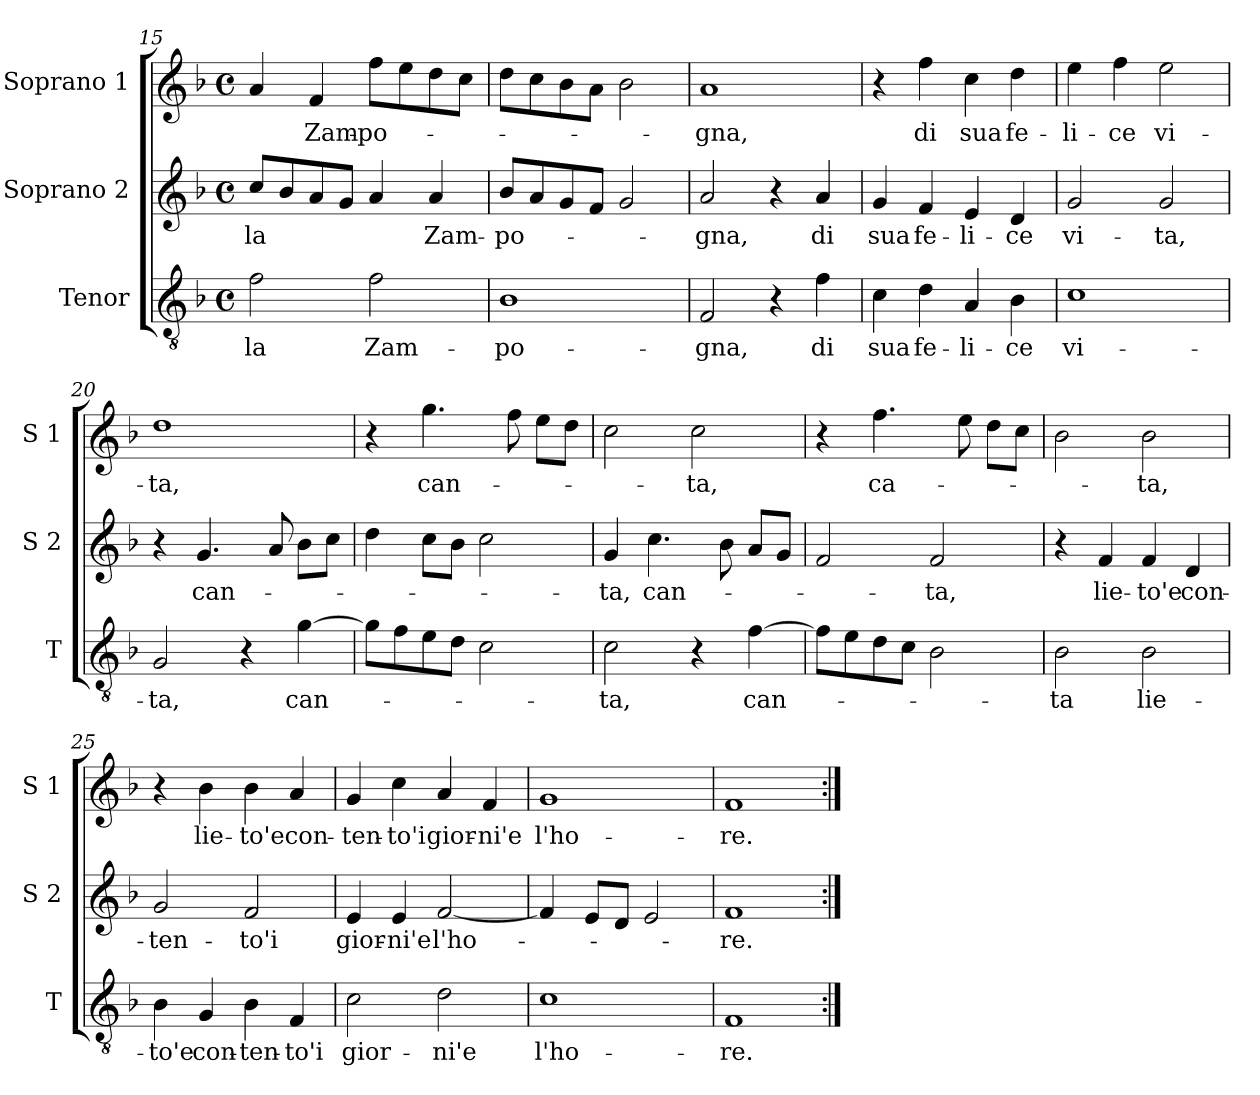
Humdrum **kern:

**kern	**text	**kern	**text	**kern	**text
*part3	*part3	*part2	*part2	*part1	*part1
*staff3	*staff3	*staff2	*staff2	*staff1	*staff1
*I"Tenor	*	*I"Soprano 2	*	*I"Soprano 1	*
*I'T	*	*I'S 2	*	*I'S 1	*
*clefGv2	*	*clefG2	*	*clefG2	*
*k[b-]	*	*k[b-]	*	*k[b-]	*
*F:	*	*F:	*	*F:	*
*M4/4	*	*M4/4	*	*M4/4	*
*met(c)	*	*met(c)	*	*met(c)	*
=15	=15	=15	=15	=15	=15
!	!LO:LY:b	!	!LO:LY:b	!	!
2f\	-la	8cc/L	-la	4a/	.
.	.	8b-/	.	.	.
!	!	!	!	!	!LO:LY:b
.	.	8a/	.	4f/	Zam-
.	.	8g/J	.	.	.
!	!LO:LY:b	!	!	!	!LO:LY:b
2f\	Zam-	4a/	.	8ff\L	-po-
.	.	.	.	8ee\	.
!	!	!	!LO:LY:b	!	!
.	.	4a/	Zam-	8dd\	.
.	.	.	.	8cc\J	.
=16	=16	=16	=16	=16	=16
!	!LO:LY:b	!	!LO:LY:b	!	!
1B-	-po-	8b-/L	-po-	8dd\L	.
.	.	8a/	.	8cc\	.
.	.	8g/	.	8b-\	.
.	.	8f/J	.	8a\J	.
.	.	2g/	.	2b-\	.
!!LO:LB:g=z
=17	=17	=17	=17	=17	=17
!	!LO:LY:b	!	!LO:LY:b	!	!LO:LY:b
2F/	-gna,	2a/	-gna,	1a	-gna,
4r	.	4r	.	.	.
!	!LO:LY:b	!	!LO:LY:b	!	!
4f\	di	4a/	di	.	.
=18	=18	=18	=18	=18	=18
!	!LO:LY:b	!	!LO:LY:b	!	!
4c\	sua	4g/	sua	4r	.
!	!LO:LY:b	!	!LO:LY:b	!	!LO:LY:b
4d\	fe-	4f/	fe-	4ff\	di
!	!LO:LY:b	!	!LO:LY:b	!	!LO:LY:b
4A/	-li-	4e/	-li-	4cc\	sua
!	!LO:LY:b	!	!LO:LY:b	!	!LO:LY:b
4B-\	-ce	4d/	-ce	4dd\	fe-
=19	=19	=19	=19	=19	=19
!	!LO:LY:b	!	!LO:LY:b	!	!LO:LY:b
1c	vi-	2g/	vi-	4ee\	-li-
!	!	!	!	!	!LO:LY:b
.	.	.	.	4ff\	-ce
!	!	!	!LO:LY:b	!	!LO:LY:b
.	.	2g/	-ta,	2ee\	vi-
=20	=20	=20	=20	=20	=20
!	!LO:LY:b	!	!	!	!LO:LY:b
2G/	-ta,	4r	.	1dd	-ta,
!	!	!	!LO:LY:b	!	!
.	.	4.g/	can-	.	.
4r	.	.	.	.	.
.	.	8a/	.	.	.
!	!LO:LY:b	!	!	!	!
[4g\	can-	8b-\L	.	.	.
.	.	8cc\J	.	.	.
!!LO:LB:g=z
=21	=21	=21	=21	=21	=21
8g\L]	.	4dd\	.	4r	.
8f\	.	.	.	.	.
!	!	!	!	!	!LO:LY:b
8e\	.	8cc\L	.	4.gg\	can-
8d\J	.	8b-\J	.	.	.
2c\	.	2cc\	.	.	.
.	.	.	.	8ff\	.
.	.	.	.	8ee\L	.
.	.	.	.	8dd\J	.
=22	=22	=22	=22	=22	=22
!	!LO:LY:b	!	!LO:LY:b	!	!
2c\	-ta,	4g/	-ta,	2cc\	.
!	!	!	!LO:LY:b	!	!
.	.	4.cc\	can-	.	.
!	!	!	!	!	!LO:LY:b
4r	.	.	.	2cc\	-ta,
.	.	8b-\	.	.	.
!	!LO:LY:b	!	!	!	!
[4f\	can-	8a/L	.	.	.
.	.	8g/J	.	.	.
=23	=23	=23	=23	=23	=23
8f\L]	.	2f/	.	4r	.
8e\	.	.	.	.	.
!	!	!	!	!	!LO:LY:b
8d\	.	.	.	4.ff\	ca-
8c\J	.	.	.	.	.
!	!	!	!LO:LY:b	!	!
2B-\	.	2f/	-ta,	.	.
.	.	.	.	8ee\	.
.	.	.	.	8dd\L	.
.	.	.	.	8cc\J	.
=24	=24	=24	=24	=24	=24
!	!LO:LY:b	!	!	!	!
2B-\	-ta	4r	.	2b-\	.
!	!	!	!LO:LY:b	!	!
.	.	4f/	lie-	.	.
!	!LO:LY:b	!	!LO:LY:b	!	!LO:LY:b
2B-\	lie-	4f/	-to'e	2b-\	-ta,
!	!	!	!LO:LY:b	!	!
.	.	4d/	con-	.	.
!!LO:LB:g=z
=25	=25	=25	=25	=25	=25
!	!LO:LY:b	!	!LO:LY:b	!	!
4B-\	-to'e	2g/	-ten-	4r	.
!	!LO:LY:b	!	!	!	!LO:LY:b
4G/	con-	.	.	4b-\	lie-
!	!LO:LY:b	!	!LO:LY:b	!	!LO:LY:b
4B-\	-ten-	2f/	-to'i	4b-\	-to'e
!	!LO:LY:b	!	!	!	!LO:LY:b
4F/	-to'i	.	.	4a/	con-
=26	=26	=26	=26	=26	=26
!	!LO:LY:b	!	!LO:LY:b	!	!LO:LY:b
2c\	gior-	4e/	gior-	4g/	-ten-
!	!	!	!LO:LY:b	!	!LO:LY:b
.	.	4e/	-ni'e	4cc\	-to'i
!	!LO:LY:b	!	!LO:LY:b	!	!LO:LY:b
2d\	-ni'e	[2f/	l'ho-	4a/	gior-
!	!	!	!	!	!LO:LY:b
.	.	.	.	4f/	-ni'e
=27	=27	=27	=27	=27	=27
!	!LO:LY:b	!	!	!	!LO:LY:b
1c	l'ho-	4f/]	.	1g	l'ho-
.	.	8e/L	.	.	.
.	.	8d/J	.	.	.
.	.	2e/	.	.	.
=28	=28	=28	=28	=28	=28
!	!LO:LY:b	!	!LO:LY:b	!	!LO:LY:b
1F	-re.	1f	-re.	1f	-re.
=:|!	=:|!	=:|!	=:|!	=:|!	=:|!
*-	*-	*-	*-	*-	*-
